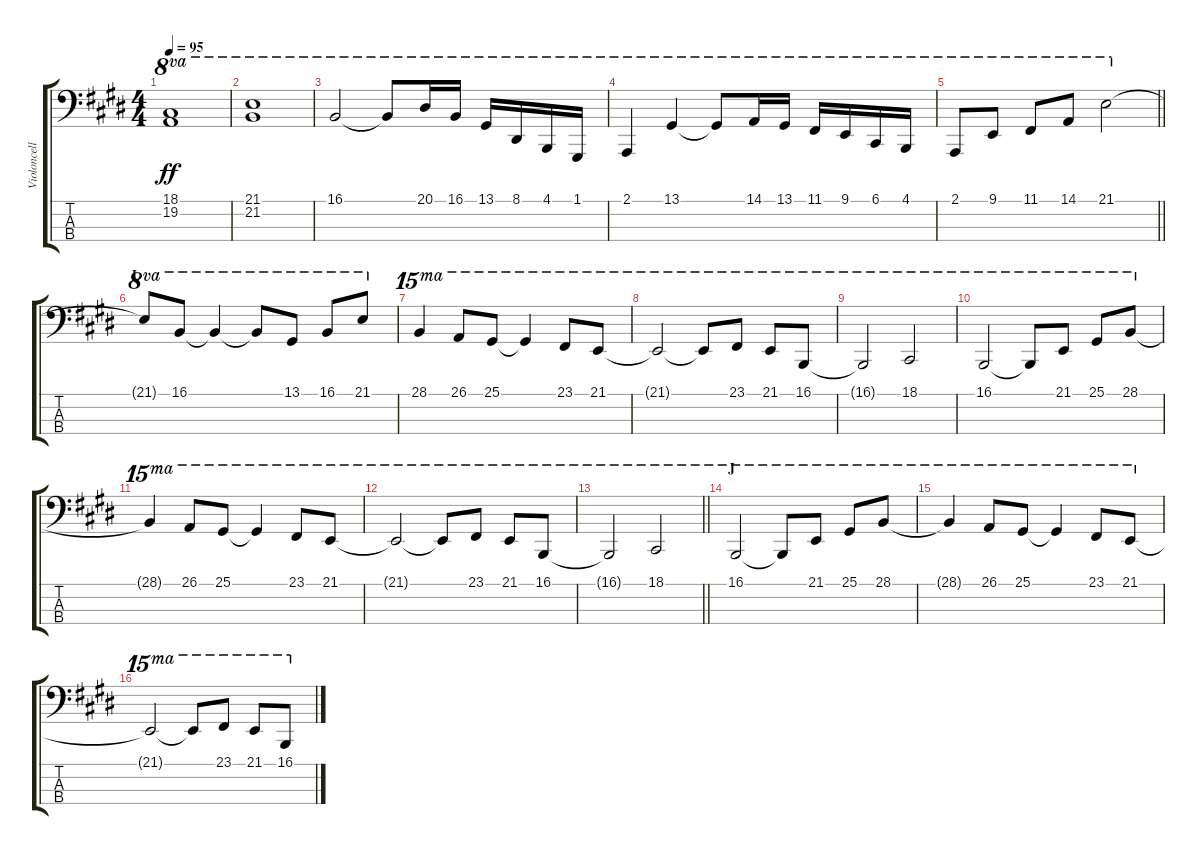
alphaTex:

\track ("Violoncello" "Violoncell") {instrument stringensemble1}
\staff {score tabs}
\tuning (G2 D2 A1 E1) {hide}
\ts (4 4)
\tempo 95
\clef f4
\ks e
(18.1 19.2).1{ot 8va dy ff} |
(21.1 21.2).1{ot 8va} |
16.1.2{ot 8va} 16.1{t}.8{ot 8va} 20.1.16{ot 8va} 16.1.16{ot 8va} 13.1.16{ot 8va} 8.1.16{ot 8va} 4.1.16{ot 8va} 1.1.16{ot 8va} |
2.1.4{ot 8va} 13.1.4{ot 8va} 13.1{t}.8{ot 8va} 14.1.16{ot 8va} 13.1.16{ot 8va} 11.1.16{ot 8va} 9.1.16{ot 8va} 6.1.16{ot 8va} 4.1.16{ot 8va} |
\barLineRight lightlight
2.1.8{ot 8va} 9.1.8{ot 8va} 11.1.8{ot 8va} 14.1.8{ot 8va} 21.1.2{ot 8va} |
\section ("" "I")
21.1{t}.8{ot 8va} 16.1.8{ot 8va} 16.1{t}.4{ot 8va} 16.1{t}.8{ot 8va} 13.1.8{ot 8va} 16.1.8{ot 8va} 21.1.8{ot 8va} |
28.1.4{ot 15ma} 26.1.8{ot 15ma} 25.1.8{ot 15ma} 25.1{t}.4{ot 15ma} 23.1.8{ot 15ma} 21.1.8{ot 15ma} |
21.1{t}.2{ot 15ma} 21.1{t}.8{ot 15ma} 23.1.8{ot 15ma} 21.1.8{ot 15ma} 16.1.8{ot 15ma} |
16.1{t}.2{ot 15ma} 18.1.2{ot 15ma} |
16.1.2{ot 15ma} 16.1{t}.8{ot 15ma} 21.1.8{ot 15ma} 25.1.8{ot 15ma} 28.1.8{ot 15ma} |
28.1{t}.4{ot 15ma} 26.1.8{ot 15ma} 25.1.8{ot 15ma} 25.1{t}.4{ot 15ma} 23.1.8{ot 15ma} 21.1.8{ot 15ma} |
21.1{t}.2{ot 15ma} 21.1{t}.8{ot 15ma} 23.1.8{ot 15ma} 21.1.8{ot 15ma} 16.1.8{ot 15ma} |
\barLineRight lightlight
16.1{t}.2{ot 15ma} 18.1.2{ot 15ma} |
\section ("" "J")
16.1.2{ot 15ma} 16.1{t}.8{ot 15ma} 21.1.8{ot 15ma} 25.1.8{ot 15ma} 28.1.8{ot 15ma} |
28.1{t}.4{ot 15ma} 26.1.8{ot 15ma} 25.1.8{ot 15ma} 25.1{t}.4{ot 15ma} 23.1.8{ot 15ma} 21.1.8{ot 15ma} |
21.1{t}.2{ot 15ma} 21.1{t}.8{ot 15ma} 23.1.8{ot 15ma} 21.1.8{ot 15ma} 16.1.8{ot 15ma}
